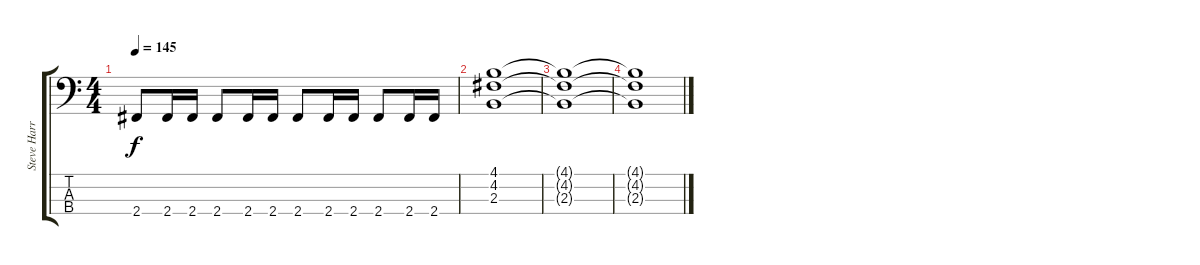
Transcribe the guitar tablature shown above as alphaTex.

\track ("Steve Harris" "Steve Harr") {instrument electricbassfinger}
\staff {score tabs}
\tuning (G2 D2 A1 E1) {hide}
\ts (4 4)
\tempo 145
\clef f4
\ks c
2.4.8{dy f} 2.4.16 2.4.16 2.4.8 2.4.16 2.4.16 2.4.8 2.4.16 2.4.16 2.4.8 2.4.16 2.4.16 |
(4.1 4.2 2.3).1 |
(4.1{t} 4.2{t} 2.3{t}).1{volume 4} |
(4.1{t} 4.2{t} 2.3{t}).1
